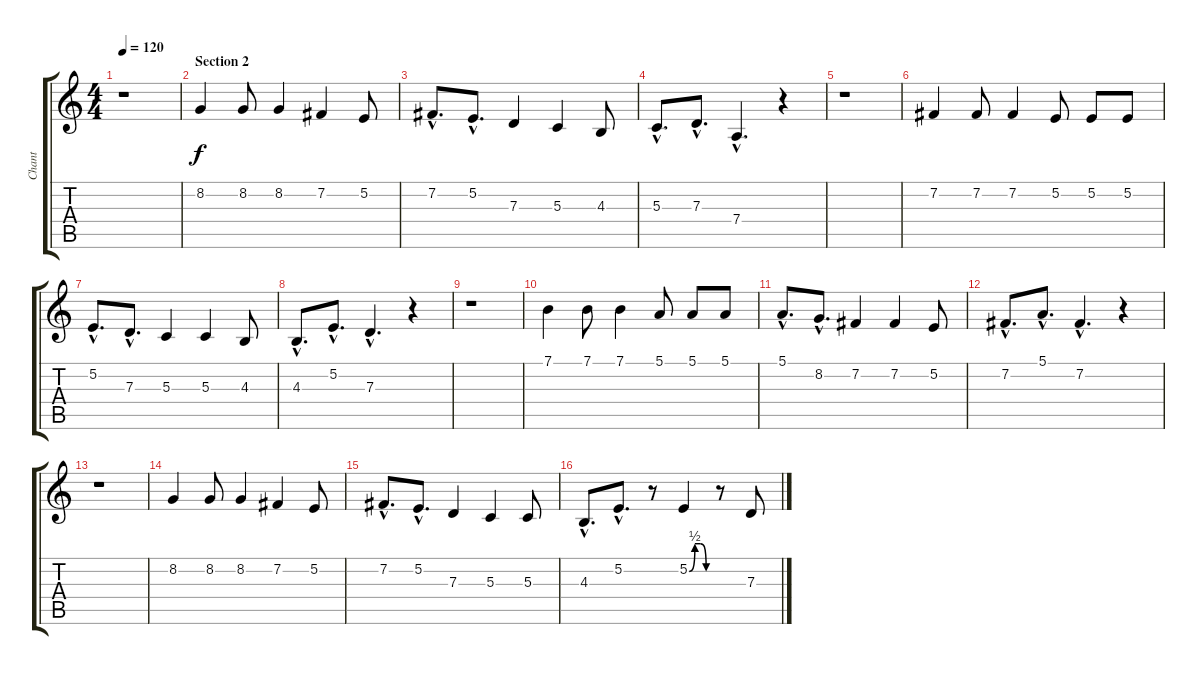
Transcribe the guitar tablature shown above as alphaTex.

\track ("Chant" "Chant") {instrument violin}
\staff {score tabs}
\tuning (E4 B3 G3 D3 A2 E2) {hide}
\ts (4 4)
\tempo 120
\clef g2
\ks c
r.1{dy f} |
\section ("" "Section 2")
8.2.4 8.2.8 8.2.4 7.2.4 5.2.8 |
7.2{hac}.8{d} 5.2{hac}.8{d} 7.3.4 5.3.4 4.3.8 |
5.3{hac}.8{d} 7.3{hac}.8{d} 7.4{hac}.4{d} r.4 |
r.1 |
7.2.4 7.2.8 7.2.4 5.2.8 5.2.8 5.2.8 |
5.2{hac}.8{d} 7.3{hac}.8{d} 5.3.4 5.3.4 4.3.8 |
4.3{hac}.8{d} 5.2{hac}.8{d} 7.3{hac}.4{d} r.4 |
r.1 |
7.1.4 7.1.8 7.1.4 5.1.8 5.1.8 5.1.8 |
5.1{hac}.8{d} 8.2{hac}.8{d} 7.2.4 7.2.4 5.2.8 |
7.2{hac}.8{d} 5.1{hac}.8{d} 7.2{hac}.4{d} r.4 |
r.1 |
8.2.4 8.2.8 8.2.4 7.2.4 5.2.8 |
7.2{hac}.8{d} 5.2{hac}.8{d} 7.3.4 5.3.4 5.3.8 |
4.3{hac}.8{d} 5.2{hac}.8{d} r.8 5.2{be (custom 0 0 15 2 30 2 45 0 60 0)}.4 r.8 7.3.8
